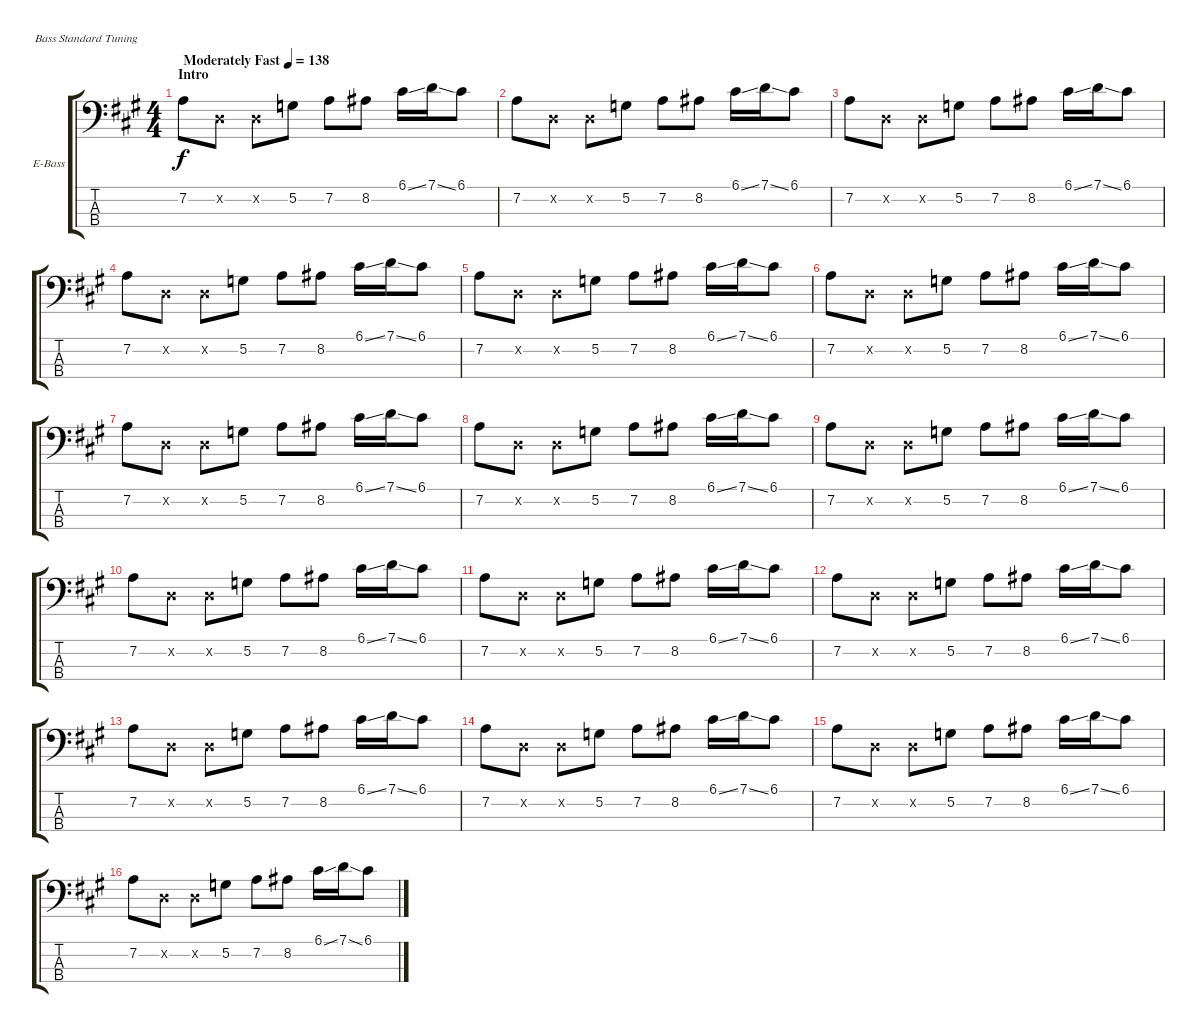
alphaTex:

\defaultSystemsLayout 4
\bracketExtendMode groupsimilarinstruments
\firstSystemTrackNameOrientation horizontal
\otherSystemsTrackNameOrientation horizontal
\track ("Electric Bass" "E-Bass") {instrument electricbassfinger}
\staff {score tabs}
\tuning (G2 D2 A1 E1)
\ts (4 4)
\section ("" "Intro")
\tempo (138 "Moderately Fast")
\clef f4
\scale
1.10088
\ks a
7.2.8{dy f instrument electricbassfinger} 0.2{x}.8 0.2{x}.8 5.2.8 7.2.8 8.2.8 6.1{ss}.16 7.1{ss}.16 6.1.8 |
\scale
0.899117 7.2.8 0.2{x}.8 0.2{x}.8 5.2.8 7.2.8 8.2.8 6.1{ss}.16 7.1{ss}.16 6.1.8 |
\scale
1.07062 7.2.8 0.2{x}.8 0.2{x}.8 5.2.8 7.2.8 8.2.8 6.1{ss}.16 7.1{ss}.16 6.1.8 |
\scale
0.929382 7.2.8 0.2{x}.8 0.2{x}.8 5.2.8 7.2.8 8.2.8 6.1{ss}.16 7.1{ss}.16 6.1.8 |
\scale
1.07062 7.2.8 0.2{x}.8 0.2{x}.8 5.2.8 7.2.8 8.2.8 6.1{ss}.16 7.1{ss}.16 6.1.8 |
\scale
0.929382 7.2.8 0.2{x}.8 0.2{x}.8 5.2.8 7.2.8 8.2.8 6.1{ss}.16 7.1{ss}.16 6.1.8 |
\scale
1.07062 7.2.8 0.2{x}.8 0.2{x}.8 5.2.8 7.2.8 8.2.8 6.1{ss}.16 7.1{ss}.16 6.1.8 |
\scale
0.929382 7.2.8 0.2{x}.8 0.2{x}.8 5.2.8 7.2.8 8.2.8 6.1{ss}.16 7.1{ss}.16 6.1.8 |
\scale
1.07062 7.2.8 0.2{x}.8 0.2{x}.8 5.2.8 7.2.8 8.2.8 6.1{ss}.16 7.1{ss}.16 6.1.8 |
\scale
0.929382 7.2.8 0.2{x}.8 0.2{x}.8 5.2.8 7.2.8 8.2.8 6.1{ss}.16 7.1{ss}.16 6.1.8 |
\scale
1.07062 7.2.8 0.2{x}.8 0.2{x}.8 5.2.8 7.2.8 8.2.8 6.1{ss}.16 7.1{ss}.16 6.1.8 |
\scale
0.929382 7.2.8 0.2{x}.8 0.2{x}.8 5.2.8 7.2.8 8.2.8 6.1{ss}.16 7.1{ss}.16 6.1.8 |
\scale
1.07062 7.2.8 0.2{x}.8 0.2{x}.8 5.2.8 7.2.8 8.2.8 6.1{ss}.16 7.1{ss}.16 6.1.8 |
\scale
0.929382 7.2.8 0.2{x}.8 0.2{x}.8 5.2.8 7.2.8 8.2.8 6.1{ss}.16 7.1{ss}.16 6.1.8 |
\scale
1.07062 7.2.8 0.2{x}.8 0.2{x}.8 5.2.8 7.2.8 8.2.8 6.1{ss}.16 7.1{ss}.16 6.1.8 |
\scale
0.929382 7.2.8 0.2{x}.8 0.2{x}.8 5.2.8 7.2.8 8.2.8 6.1{ss}.16 7.1{ss}.16 6.1.8
